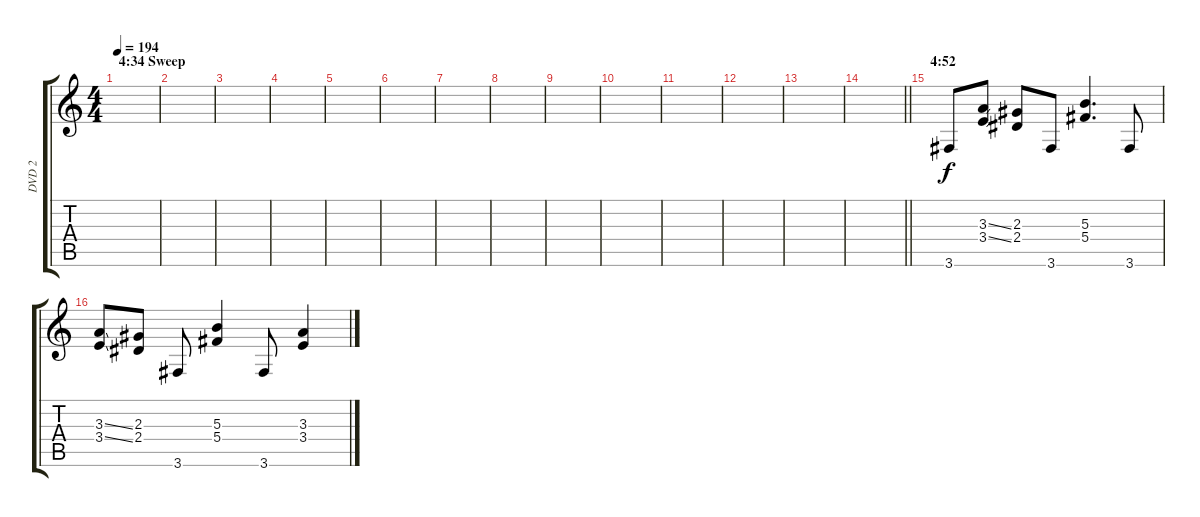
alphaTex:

\track ("DVD 2" "DVD 2") {mute instrument distortionguitar}
\staff {score tabs}
\tuning (Eb4 Bb3 Gb3 Db3 Ab2 Eb2) {hide}
\ts (4 4)
\section ("" "4:34 Sweep")
\tempo 194
\clef g2
\ks c
|
|
|
|
|
|
|
|
|
|
|
|
|
\barLineRight lightlight
|
\section ("" "4:52")
3.6.8 (3.3{ss} 3.4{ss}).8 (2.3 2.4).8 3.6.8 (5.3 5.4).4{d} 3.6.8 |
(3.3{ss} 3.4{ss}).8 (2.3 2.4).8 3.6.8 (5.3 5.4).4 3.6.8 (3.3 3.4).4
